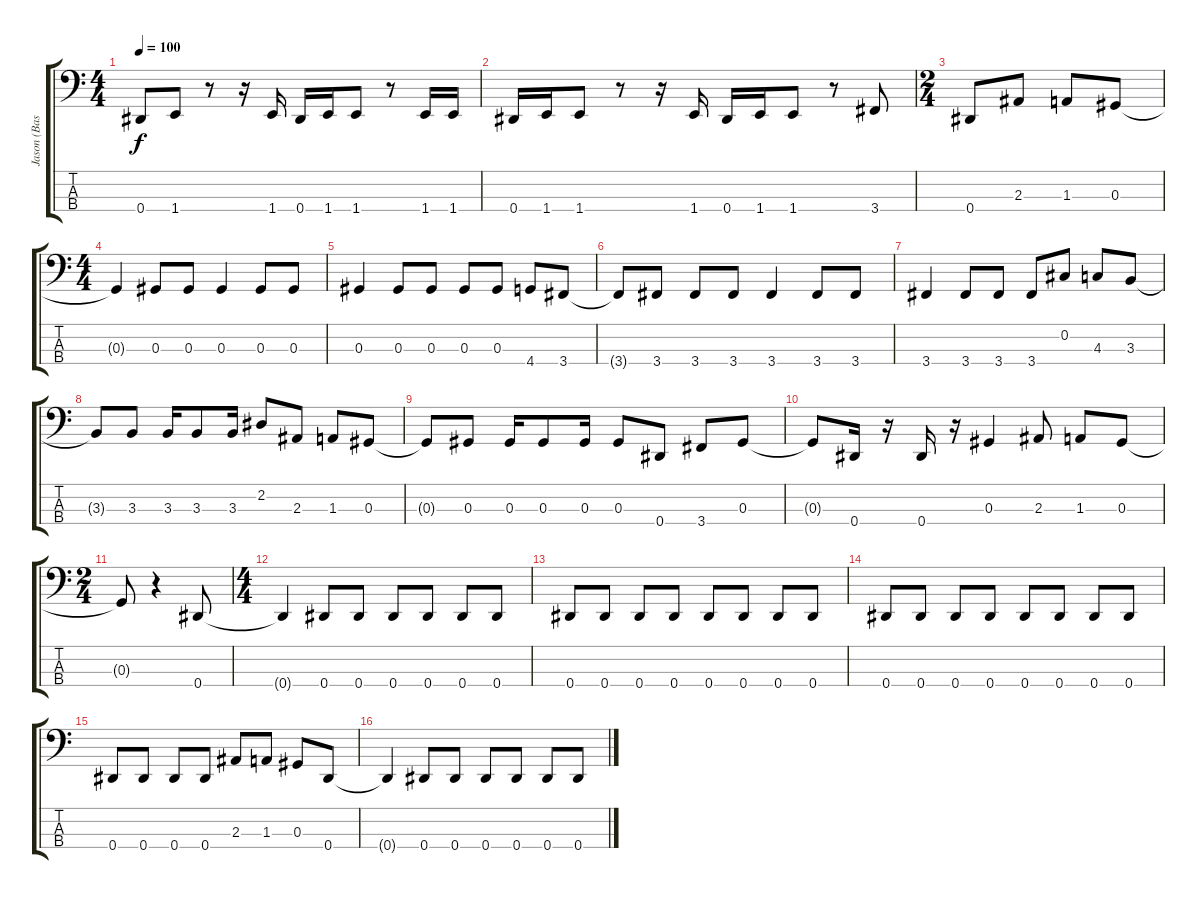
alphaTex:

\track ("Jason (Bass)" "Jason (Bas") {instrument electricbasspick}
\staff {score tabs}
\tuning (Gb2 Db2 Ab1 Eb1) {hide}
\ts (4 4)
\tempo 100
\clef f4
\ks c
0.4.8{dy f} 1.4.8 r.8 r.16 1.4.16 0.4.16 1.4.16 1.4.8 r.8 1.4.16 1.4.16 |
0.4.16 1.4.16 1.4.8 r.8 r.16 1.4.16 0.4.16 1.4.16 1.4.8 r.8 3.4.8 |
\ts (2 4)
0.4.8 2.3.8 1.3.8 0.3.8 |
\ts (4 4)
0.3{t}.4 0.3.8 0.3.8 0.3.4 0.3.8 0.3.8 |
0.3.4 0.3.8 0.3.8 0.3.8 0.3.8 4.4.8 3.4.8 |
3.4{t}.8 3.4.8 3.4.8 3.4.8 3.4.4 3.4.8 3.4.8 |
3.4.4 3.4.8 3.4.8 3.4.8 0.2.8 4.3.8 3.3.8 |
3.3{t}.8 3.3.8 3.3.16 3.3.8 3.3.16 2.2.8 2.3.8 1.3.8 0.3.8 |
0.3{t}.8 0.3.8 0.3.16 0.3.8 0.3.16 0.3.8 0.4.8 3.4.8 0.3.8 |
0.3{t}.8 0.4.16 r.16 0.4.16 r.16 0.3.4 2.3.8 1.3.8 0.3.8 |
\ts (2 4)
0.3{t}.8 r.4 0.4.8 |
\ts (4 4)
0.4{t}.4 0.4.8 0.4.8 0.4.8 0.4.8 0.4.8 0.4.8 |
0.4.8 0.4.8 0.4.8 0.4.8 0.4.8 0.4.8 0.4.8 0.4.8 |
0.4.8 0.4.8 0.4.8 0.4.8 0.4.8 0.4.8 0.4.8 0.4.8 |
0.4.8 0.4.8 0.4.8 0.4.8 2.3.8 1.3.8 0.3.8 0.4.8 |
0.4{t}.4 0.4.8 0.4.8 0.4.8 0.4.8 0.4.8 0.4.8
